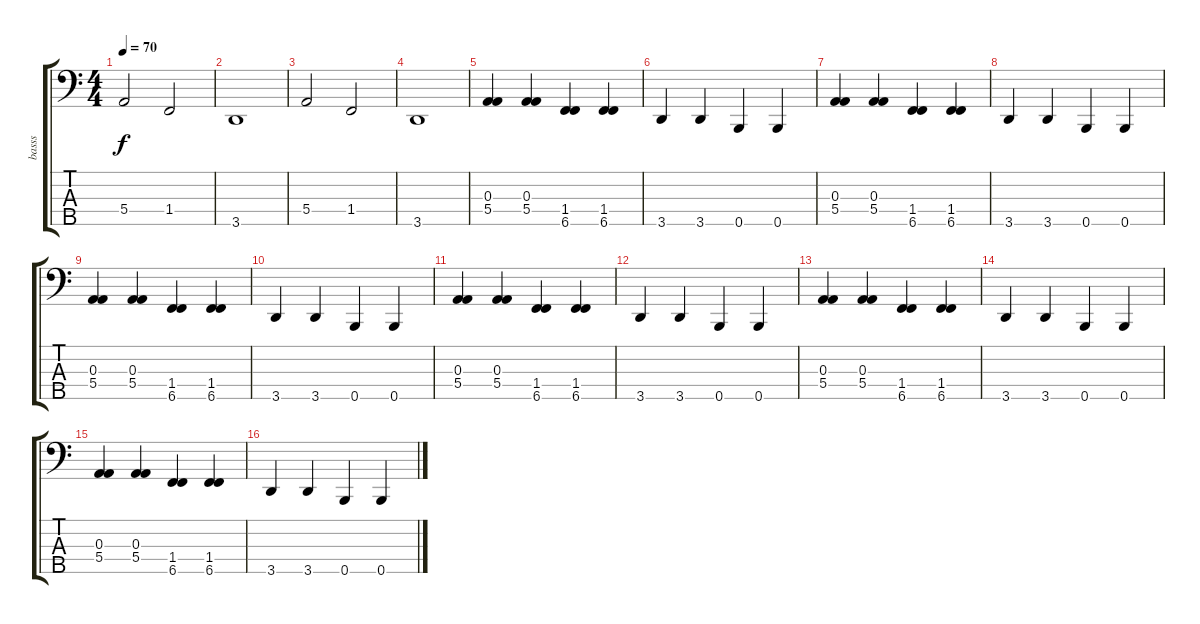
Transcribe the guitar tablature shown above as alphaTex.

\track ("basss" "basss") {instrument electricbasspick}
\staff {score tabs}
\tuning (G2 D2 A1 E1 B0) {hide}
\ts (4 4)
\tempo 70
\clef f4
\ks c
5.4.2{dy f} 1.4.2 |
3.5.1 |
5.4.2 1.4.2 |
3.5.1 |
(0.3 5.4).4 (0.3 5.4).4 (1.4 6.5).4 (1.4 6.5).4 |
3.5.4 3.5.4 0.5.4 0.5.4 |
(0.3 5.4).4 (0.3 5.4).4 (1.4 6.5).4 (1.4 6.5).4 |
3.5.4 3.5.4 0.5.4 0.5.4 |
(0.3 5.4).4 (0.3 5.4).4 (1.4 6.5).4 (1.4 6.5).4 |
3.5.4 3.5.4 0.5.4 0.5.4 |
(0.3 5.4).4 (0.3 5.4).4 (1.4 6.5).4 (1.4 6.5).4 |
3.5.4 3.5.4 0.5.4 0.5.4 |
(0.3 5.4).4 (0.3 5.4).4 (1.4 6.5).4 (1.4 6.5).4 |
3.5.4 3.5.4 0.5.4 0.5.4 |
(0.3 5.4).4 (0.3 5.4).4 (1.4 6.5).4 (1.4 6.5).4 |
3.5.4 3.5.4 0.5.4 0.5.4
